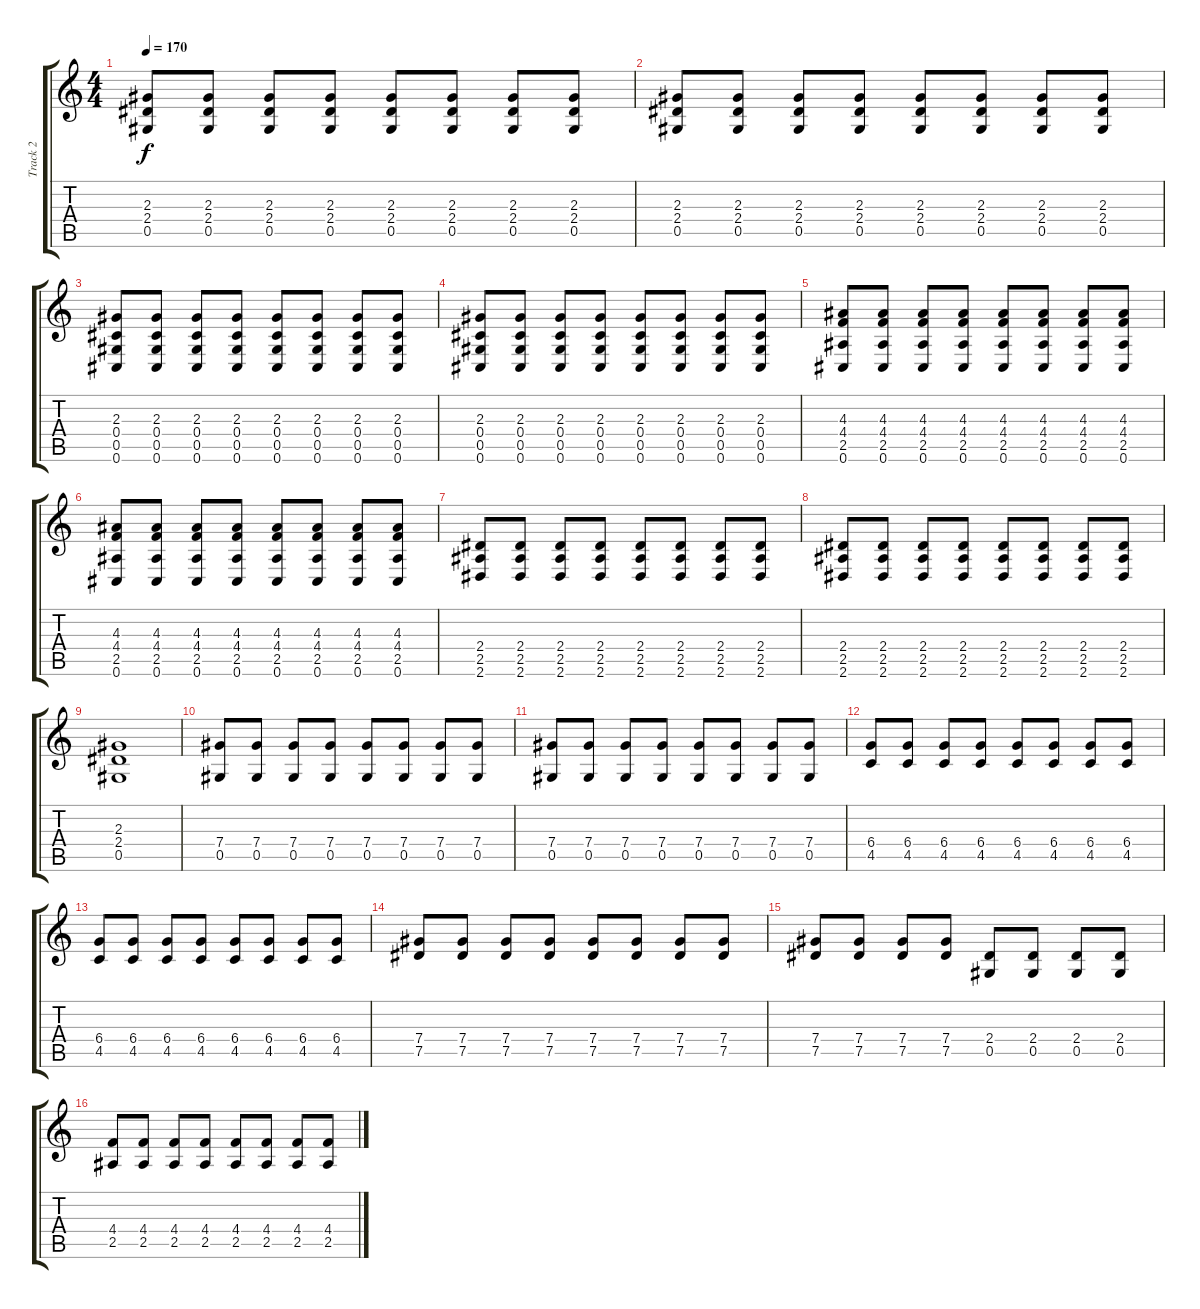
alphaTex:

\track ("Track 2" "Track 2") {instrument electricguitarmuted bank 255}
\staff {score tabs}
\tuning (Eb4 Bb3 Gb3 Db3 Ab2 Db2) {hide}
\ts (4 4)
\tempo 170
\clef g2
\ks c
(2.3 2.4 0.5).8{dy f} (2.3 2.4 0.5).8 (2.3 2.4 0.5).8 (2.3 2.4 0.5).8 (2.3 2.4 0.5).8 (2.3 2.4 0.5).8 (2.3 2.4 0.5).8 (2.3 2.4 0.5).8 |
(2.3 2.4 0.5).8 (2.3 2.4 0.5).8 (2.3 2.4 0.5).8 (2.3 2.4 0.5).8 (2.3 2.4 0.5).8 (2.3 2.4 0.5).8 (2.3 2.4 0.5).8 (2.3 2.4 0.5).8 |
(2.3 0.4 0.5 0.6).8 (2.3 0.4 0.5 0.6).8 (2.3 0.4 0.5 0.6).8 (2.3 0.4 0.5 0.6).8 (2.3 0.4 0.5 0.6).8 (2.3 0.4 0.5 0.6).8 (2.3 0.4 0.5 0.6).8 (2.3 0.4 0.5 0.6).8 |
(2.3 0.4 0.5 0.6).8 (2.3 0.4 0.5 0.6).8 (2.3 0.4 0.5 0.6).8 (2.3 0.4 0.5 0.6).8 (2.3 0.4 0.5 0.6).8 (2.3 0.4 0.5 0.6).8 (2.3 0.4 0.5 0.6).8 (2.3 0.4 0.5 0.6).8 |
(4.3 4.4 2.5 0.6).8 (4.3 4.4 2.5 0.6).8 (4.3 4.4 2.5 0.6).8 (4.3 4.4 2.5 0.6).8 (4.3 4.4 2.5 0.6).8 (4.3 4.4 2.5 0.6).8 (4.3 4.4 2.5 0.6).8 (4.3 4.4 2.5 0.6).8 |
(4.3 4.4 2.5 0.6).8 (4.3 4.4 2.5 0.6).8 (4.3 4.4 2.5 0.6).8 (4.3 4.4 2.5 0.6).8 (4.3 4.4 2.5 0.6).8 (4.3 4.4 2.5 0.6).8 (4.3 4.4 2.5 0.6).8 (4.3 4.4 2.5 0.6).8 |
(2.4 2.5 2.6).8 (2.4 2.5 2.6).8 (2.4 2.5 2.6).8 (2.4 2.5 2.6).8 (2.4 2.5 2.6).8 (2.4 2.5 2.6).8 (2.4 2.5 2.6).8 (2.4 2.5 2.6).8 |
(2.4 2.5 2.6).8 (2.4 2.5 2.6).8 (2.4 2.5 2.6).8 (2.4 2.5 2.6).8 (2.4 2.5 2.6).8 (2.4 2.5 2.6).8 (2.4 2.5 2.6).8 (2.4 2.5 2.6).8 |
(2.3 2.4 0.5).1 |
(7.4 0.5).8 (7.4 0.5).8 (7.4 0.5).8 (7.4 0.5).8 (7.4 0.5).8 (7.4 0.5).8 (7.4 0.5).8 (7.4 0.5).8 |
(7.4 0.5).8 (7.4 0.5).8 (7.4 0.5).8 (7.4 0.5).8 (7.4 0.5).8 (7.4 0.5).8 (7.4 0.5).8 (7.4 0.5).8 |
(6.4 4.5).8 (6.4 4.5).8 (6.4 4.5).8 (6.4 4.5).8 (6.4 4.5).8 (6.4 4.5).8 (6.4 4.5).8 (6.4 4.5).8 |
(6.4 4.5).8 (6.4 4.5).8 (6.4 4.5).8 (6.4 4.5).8 (6.4 4.5).8 (6.4 4.5).8 (6.4 4.5).8 (6.4 4.5).8 |
(7.4 7.5).8 (7.4 7.5).8 (7.4 7.5).8 (7.4 7.5).8 (7.4 7.5).8 (7.4 7.5).8 (7.4 7.5).8 (7.4 7.5).8 |
(7.4 7.5).8 (7.4 7.5).8 (7.4 7.5).8 (7.4 7.5).8 (2.4 0.5).8 (2.4 0.5).8 (2.4 0.5).8 (2.4 0.5).8 |
(4.4 2.5).8 (4.4 2.5).8 (4.4 2.5).8 (4.4 2.5).8 (4.4 2.5).8 (4.4 2.5).8 (4.4 2.5).8 (4.4 2.5).8
